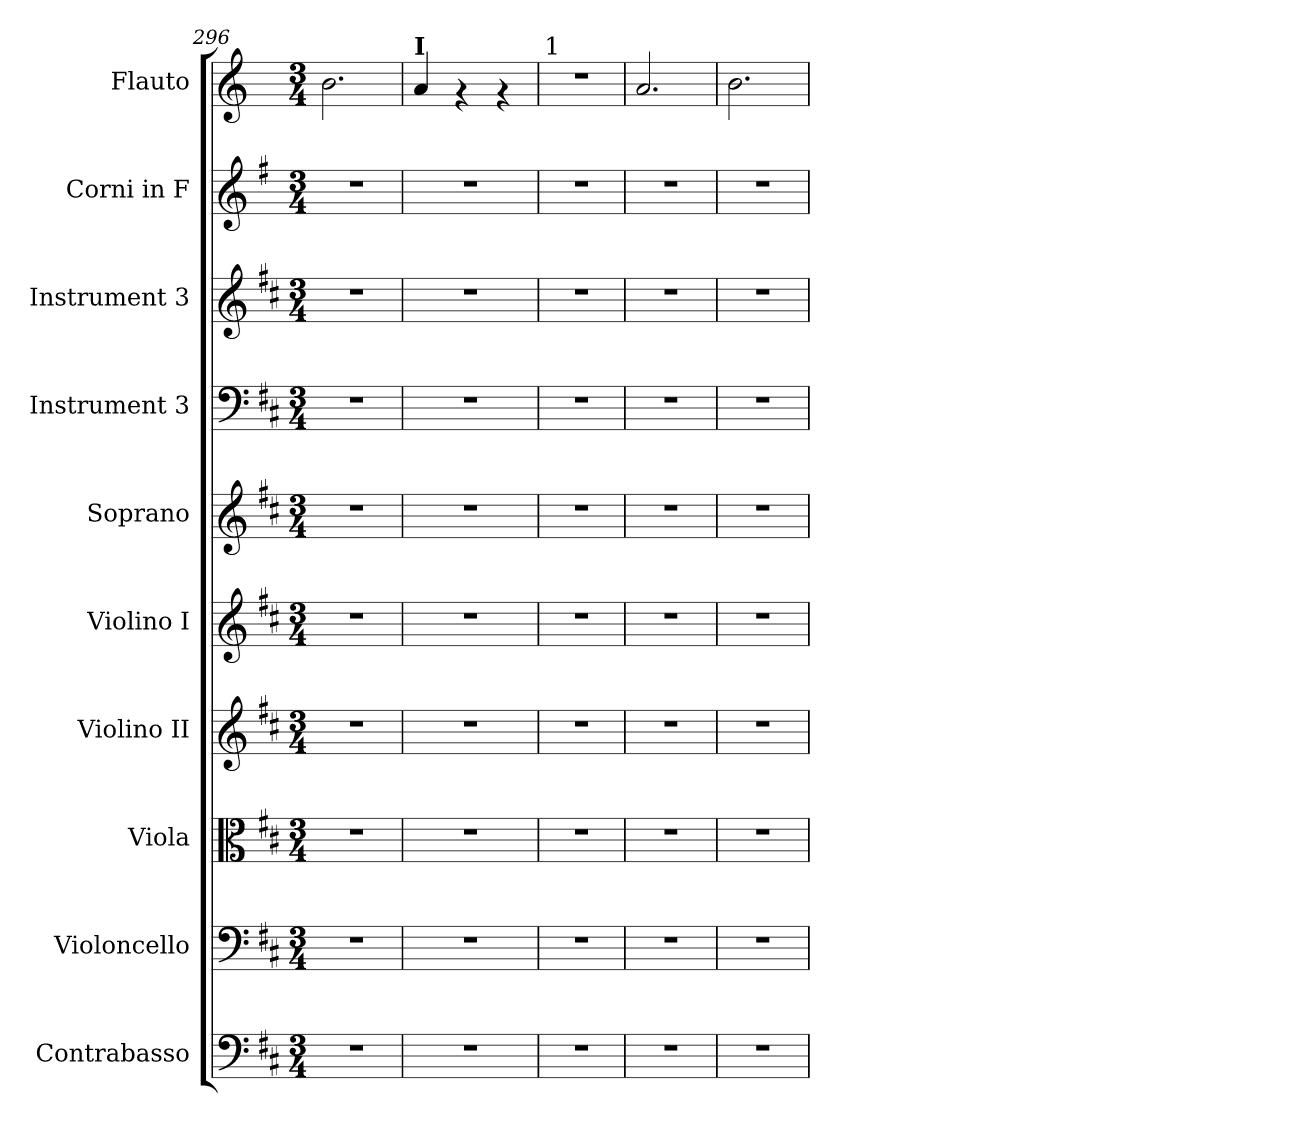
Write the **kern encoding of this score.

**kern	**kern	**kern	**kern	**kern	**kern	**kern	**kern	**kern	**kern
*part10	*part9	*part8	*part7	*part6	*part5	*part4	*part3	*part2	*part1
*staff10	*staff9	*staff8	*staff7	*staff6	*staff5	*staff4	*staff3	*staff2	*staff1
*I"Contrabasso	*I"Violoncello	*I"Viola	*I"Violino II	*I"Violino I	*I"Soprano	*I"Instrument 3	*I"Instrument 3	*I"Corni in F	*I"Flauto
*I'Cb.	*I'Vc.	*I'Vla.	*I'Vln. II	*I'Vln. I	*I'S	*	*	*I'Cor.	*I'Fl.
*clefF4	*clefF4	*clefC3	*clefG2	*clefG2	*clefG2	*clefF4	*clefG2	*clefG2	*clefG2
*ITrd1c2	*ITrd1c2	*ITrd1c2	*ITrd1c2	*ITrd1c2	*ITrd1c2	*ITrd1c2	*ITrd1c2	*ITrd4c7	*ITrd1c2
*k[]	*k[]	*k[]	*k[]	*k[]	*k[]	*k[]	*k[]	*k[]	*k[b-e-]
*C:	*C:	*C:	*C:	*C:	*C:	*C:	*C:	*C:	*B-:
*M3/4	*M3/4	*M3/4	*M3/4	*M3/4	*M3/4	*M3/4	*M3/4	*M3/4	*M3/4
=296	=296	=296	=296	=296	=296	=296	=296	=296	=296
2.r	2.r	2.r	2.r	2.r	2.r	2.r	2.r	2.r	2.a\
!!LO:LB:g=z
=297	=297	=297	=297	=297	=297	=297	=297	=297	=297
!	!	!	!	!	!	!	!	!	!LO:TX:a:B:t=I
2.r	2.r	2.r	2.r	2.r	2.r	2.r	2.r	2.r	4g/
.	.	.	.	.	.	.	.	.	4rf
.	.	.	.	.	.	.	.	.	4rf
=298	=298	=298	=298	=298	=298	=298	=298	=298	=298
!	!	!	!	!	!	!	!	!	!LO:TX:a:t=1
2.r	2.r	2.r	2.r	2.r	2.r	2.r	2.r	2.r	2.r
=299	=299	=299	=299	=299	=299	=299	=299	=299	=299
2.r	2.r	2.r	2.r	2.r	2.r	2.r	2.r	2.r	2.g/
=300	=300	=300	=300	=300	=300	=300	=300	=300	=300
2.r	2.r	2.r	2.r	2.r	2.r	2.r	2.r	2.r	2.a\
=	=	=	=	=	=	=	=	=	=
*-	*-	*-	*-	*-	*-	*-	*-	*-	*-
